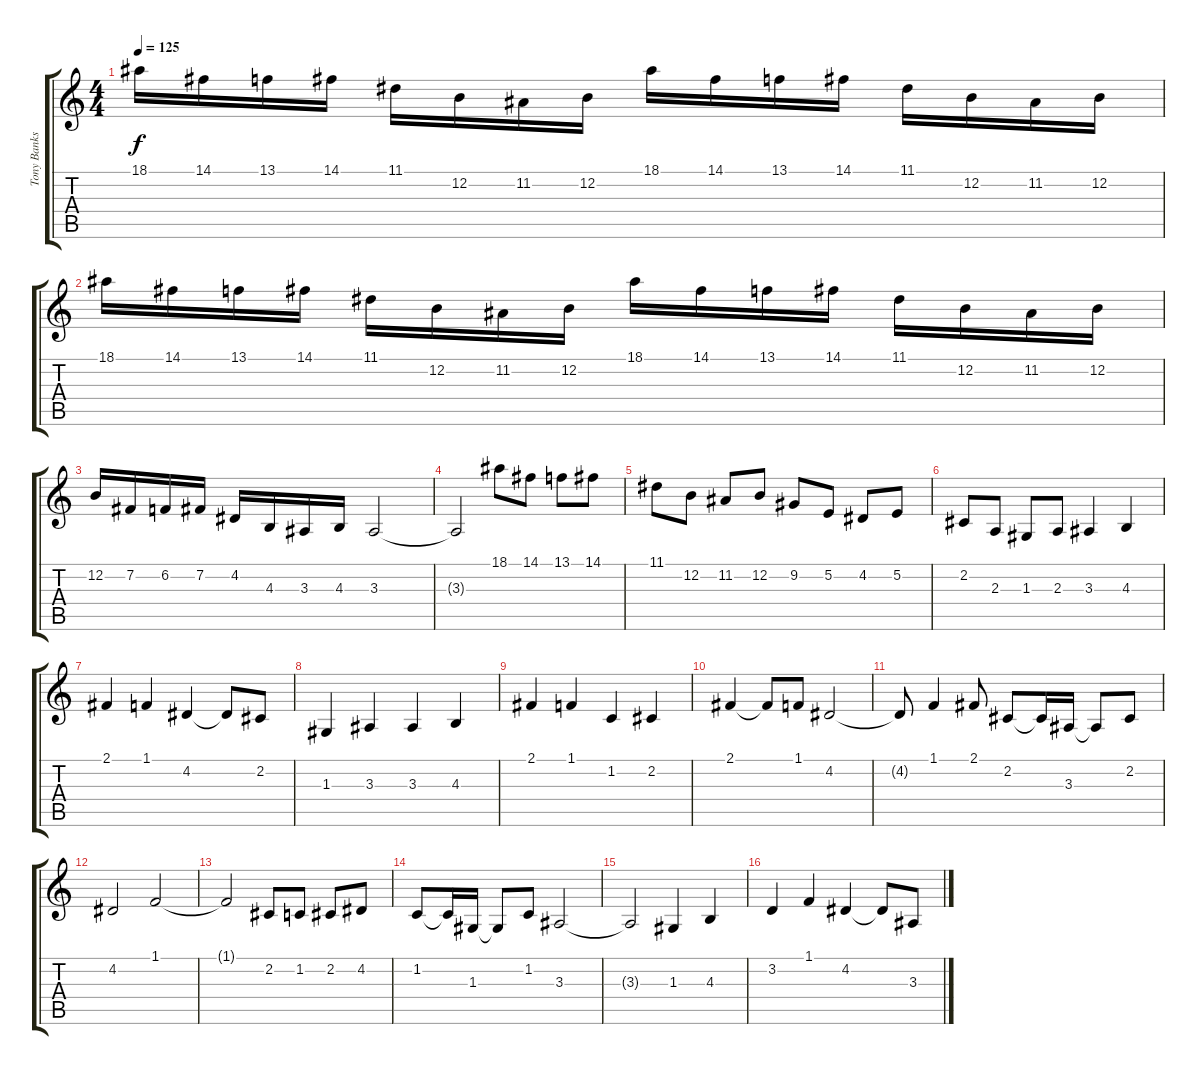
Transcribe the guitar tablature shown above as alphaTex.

\track ("Tony Banks (keyboard solo)" "Tony Banks") {instrument lead1square}
\staff {score tabs}
\tuning (E4 B3 G3 D3 A2 E2) {hide}
\ts (4 4)
\tempo 125
\clef g2
\ks c
18.1.16{dy f} 14.1.16 13.1.16 14.1.16 11.1.16 12.2.16 11.2.16 12.2.16 18.1.16 14.1.16 13.1.16 14.1.16 11.1.16 12.2.16 11.2.16 12.2.16 |
18.1.16 14.1.16 13.1.16 14.1.16 11.1.16 12.2.16 11.2.16 12.2.16 18.1.16 14.1.16 13.1.16 14.1.16 11.1.16 12.2.16 11.2.16 12.2.16 |
12.2.16 7.2.16 6.2.16 7.2.16 4.2.16 4.3.16 3.3.16 4.3.16 3.3.2 |
3.3{t}.2 18.1.8 14.1.8 13.1.8 14.1.8 |
11.1.8 12.2.8 11.2.8 12.2.8 9.2.8 5.2.8 4.2.8 5.2.8 |
2.2.8 2.3.8 1.3.8 2.3.8 3.3.4 4.3.4 |
2.1.4 1.1.4 4.2.4 4.2{t}.8 2.2.8 |
1.3.4 3.3.4 3.3.4 4.3.4 |
2.1.4 1.1.4 1.2.4 2.2.4 |
2.1.4 2.1{t}.8 1.1.8 4.2.2 |
4.2{t}.8 1.1.4 2.1.8 2.2.8 2.2{t}.16 3.3.16 3.3{t}.8 2.2.8 |
4.2.2 1.1.2 |
1.1{t}.2 2.2.8 1.2.8 2.2.8 4.2.8 |
1.2.8 1.2{t}.16 1.3.16 1.3{t}.8 1.2.8 3.3.2 |
3.3{t}.2 1.3.4 4.3.4 |
3.2.4 1.1.4 4.2.4 4.2{t}.8 3.3.8
